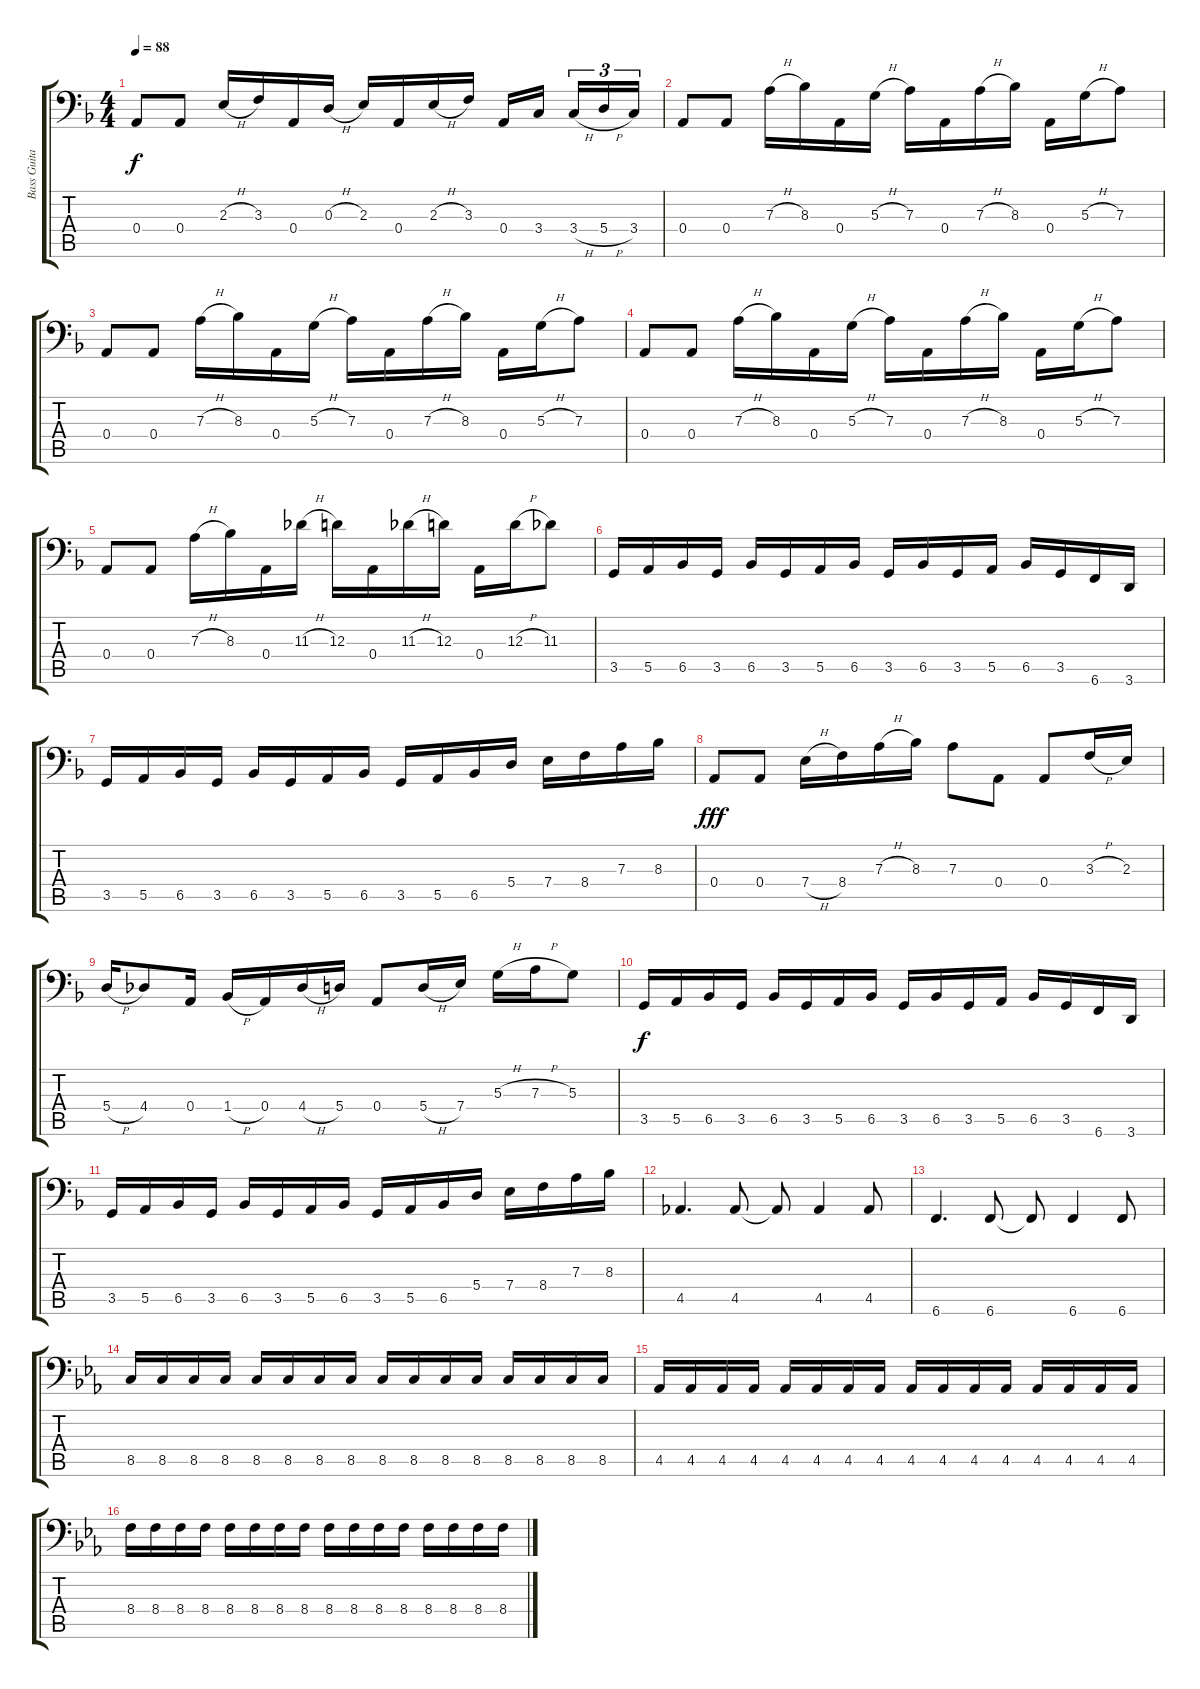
\track ("Bass Guitar - John Myung" "Bass Guita") {instrument distortionguitar}
\staff {score tabs}
\tuning (C3 G2 D2 A1 E1 B0) {hide}
\ts (4 4)
\tempo 88
\clef f4
\ks f
0.4.8{dy f} 0.4.8 2.3{h}.16 3.3.16 0.4.16 0.3{h}.16 2.3.16 0.4.16 2.3{h}.16 3.3.16 0.4.16 3.4.16{beam splitsecondary} 3.4{h}.16{tu (3 2)} 5.4{h}.16{tu (3 2)} 3.4.16{tu (3 2)} |
0.4.8 0.4.8 7.3{h}.16 8.3.16 0.4.16 5.3{h}.16 7.3.16 0.4.16 7.3{h}.16 8.3.16 0.4.16 5.3{h}.16 7.3.8 |
0.4.8 0.4.8 7.3{h}.16 8.3.16 0.4.16 5.3{h}.16 7.3.16 0.4.16 7.3{h}.16 8.3.16 0.4.16 5.3{h}.16 7.3.8 |
0.4.8 0.4.8 7.3{h}.16 8.3.16 0.4.16 5.3{h}.16 7.3.16 0.4.16 7.3{h}.16 8.3.16 0.4.16 5.3{h}.16 7.3.8 |
0.4.8 0.4.8 7.3{h}.16 8.3.16 0.4.16 11.3{h}.16 12.3.16 0.4.16 11.3{h}.16 12.3.16 0.4.16 12.3{h}.16 11.3.8 |
3.5.16 5.5.16 6.5.16 3.5.16 6.5.16 3.5.16 5.5.16 6.5.16 3.5.16 6.5.16 3.5.16 5.5.16 6.5.16 3.5.16 6.6.16 3.6.16 |
3.5.16 5.5.16 6.5.16 3.5.16 6.5.16 3.5.16 5.5.16 6.5.16 3.5.16 5.5.16 6.5.16 5.4.16 7.4.16 8.4.16 7.3.16 8.3.16 |
0.4.8{dy fff} 0.4.8 7.4{h}.16 8.4.16 7.3{h}.16 8.3.16 7.3.8 0.4.8 0.4.8 3.3{h}.16 2.3.16 |
5.4{h}.16 4.4.8 0.4.16 1.4{h}.16 0.4.16 4.4{h}.16 5.4.16 0.4.8 5.4{h}.16 7.4.16 5.3{h}.16 7.3{h}.16 5.3.8 |
3.5.16{dy f} 5.5.16 6.5.16 3.5.16 6.5.16 3.5.16 5.5.16 6.5.16 3.5.16 6.5.16 3.5.16 5.5.16 6.5.16 3.5.16 6.6.16 3.6.16 |
3.5.16 5.5.16 6.5.16 3.5.16 6.5.16 3.5.16 5.5.16 6.5.16 3.5.16 5.5.16 6.5.16 5.4.16 7.4.16 8.4.16 7.3.16 8.3.16 |
4.5.4{d} 4.5.8 4.5{t}.8 4.5.4 4.5.8 |
6.6.4{d} 6.6.8 6.6{t}.8 6.6.4 6.6.8 |
\ks eb
8.5.16 8.5.16 8.5.16 8.5.16 8.5.16 8.5.16 8.5.16 8.5.16 8.5.16 8.5.16 8.5.16 8.5.16 8.5.16 8.5.16 8.5.16 8.5.16 |
4.5.16 4.5.16 4.5.16 4.5.16 4.5.16 4.5.16 4.5.16 4.5.16 4.5.16 4.5.16 4.5.16 4.5.16 4.5.16 4.5.16 4.5.16 4.5.16 |
8.4.16 8.4.16 8.4.16 8.4.16 8.4.16 8.4.16 8.4.16 8.4.16 8.4.16 8.4.16 8.4.16 8.4.16 8.4.16 8.4.16 8.4.16 8.4.16
